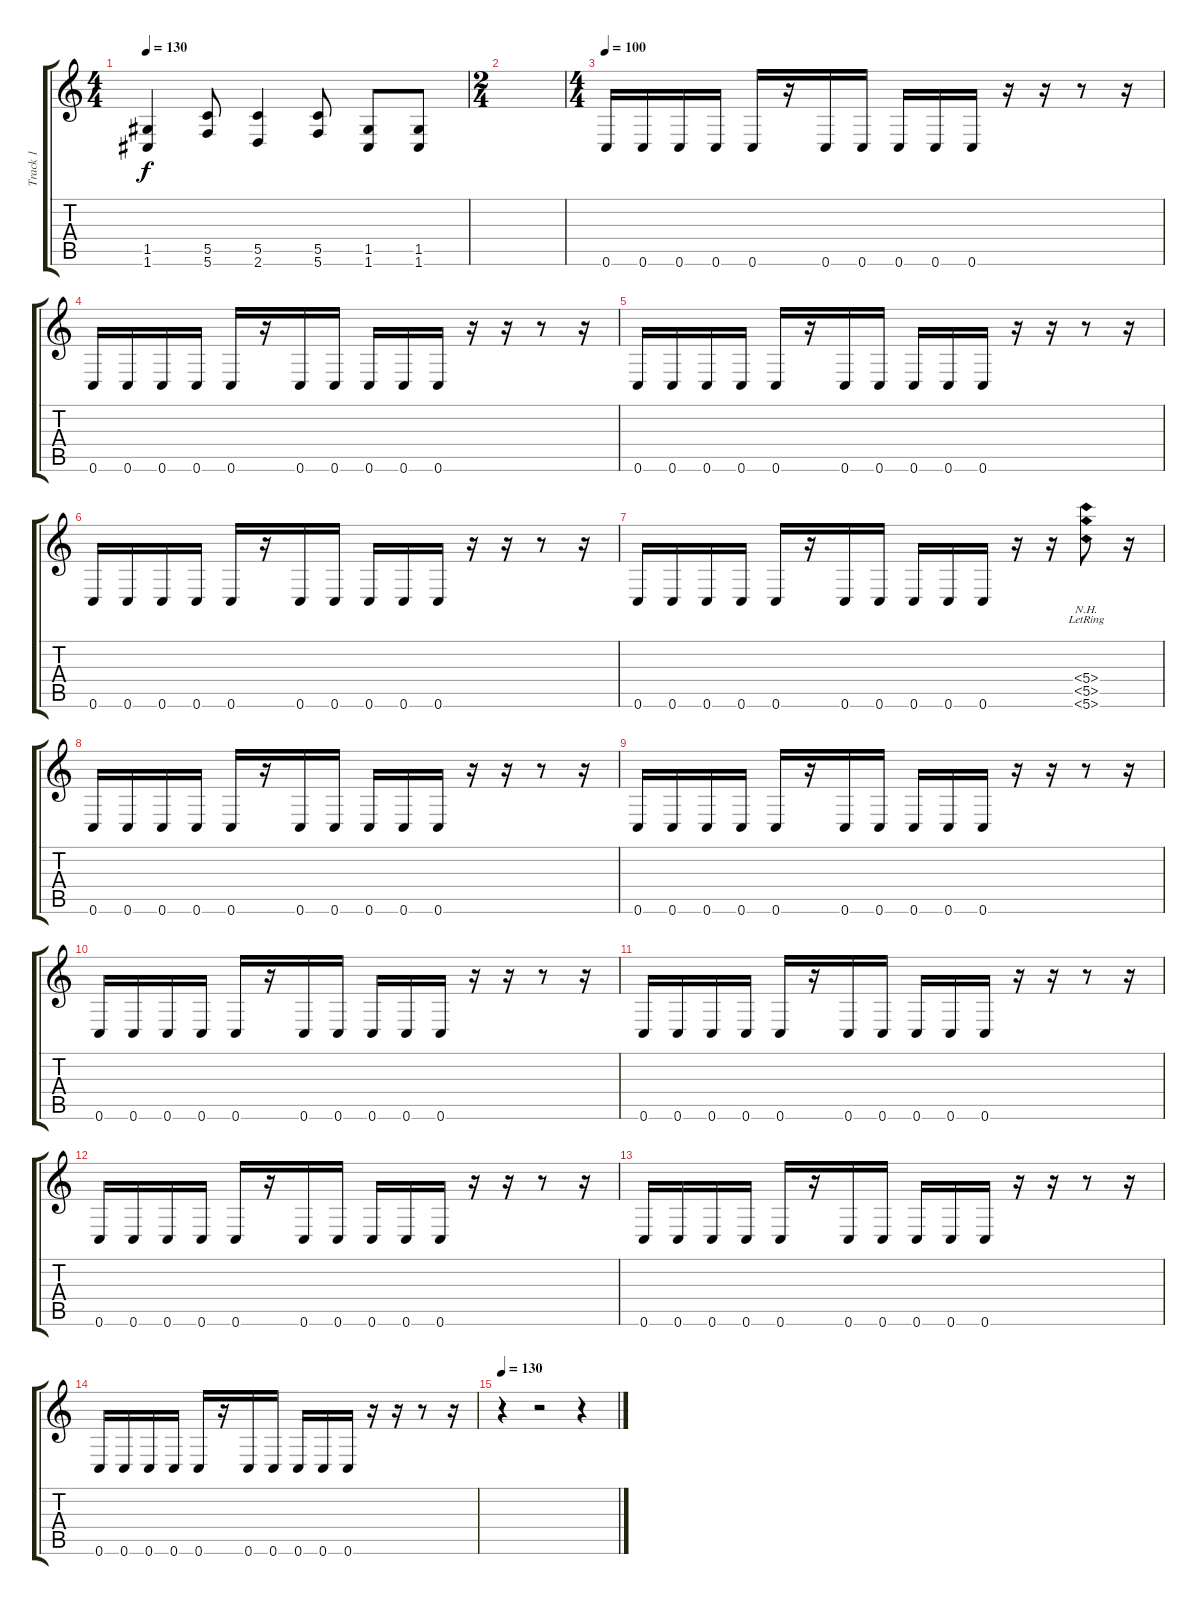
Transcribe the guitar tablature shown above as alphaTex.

\track ("Track 1" "Track 1") {instrument distortionguitar}
\staff {score tabs}
\tuning (D4 A3 F3 C3 G2 C2) {hide}
\ts (4 4)
\tempo 130
\clef g2
\ks c
(1.5 1.6).4{dy f} (5.5 5.6).8 (5.5 2.6).4 (5.5 5.6).8 (1.5 1.6).8 (1.5 1.6).8 |
\ts (2 4)
|
\ts (4 4)
\tempo 100
0.6.16{volume 16} 0.6.16 0.6.16 0.6.16 0.6.16 r.16 0.6.16 0.6.16 0.6.16 0.6.16 0.6.16 r.16 r.16 r.8 r.16 |
0.6.16 0.6.16 0.6.16 0.6.16 0.6.16 r.16 0.6.16 0.6.16 0.6.16 0.6.16 0.6.16 r.16 r.16 r.8 r.16 |
0.6.16 0.6.16 0.6.16 0.6.16 0.6.16 r.16 0.6.16 0.6.16 0.6.16 0.6.16 0.6.16 r.16 r.16 r.8 r.16 |
0.6.16 0.6.16 0.6.16 0.6.16 0.6.16 r.16 0.6.16 0.6.16 0.6.16 0.6.16 0.6.16 r.16 r.16 r.8 r.16 |
0.6.16 0.6.16 0.6.16 0.6.16 0.6.16 r.16 0.6.16 0.6.16 0.6.16 0.6.16 0.6.16 r.16 r.16 (5.4{nh lr} 5.5{nh lr} 5.6{nh lr}).8 r.16 |
0.6.16 0.6.16 0.6.16 0.6.16 0.6.16 r.16 0.6.16 0.6.16 0.6.16 0.6.16 0.6.16 r.16 r.16 r.8 r.16 |
0.6.16 0.6.16 0.6.16 0.6.16 0.6.16 r.16 0.6.16 0.6.16 0.6.16 0.6.16 0.6.16 r.16 r.16 r.8 r.16 |
0.6.16 0.6.16 0.6.16 0.6.16 0.6.16 r.16 0.6.16 0.6.16 0.6.16 0.6.16 0.6.16 r.16 r.16 r.8 r.16 |
0.6.16 0.6.16 0.6.16 0.6.16 0.6.16 r.16 0.6.16 0.6.16 0.6.16 0.6.16 0.6.16 r.16 r.16 r.8 r.16 |
0.6.16 0.6.16 0.6.16 0.6.16 0.6.16 r.16 0.6.16 0.6.16 0.6.16 0.6.16 0.6.16 r.16 r.16 r.8 r.16 |
0.6.16 0.6.16 0.6.16 0.6.16 0.6.16 r.16 0.6.16 0.6.16 0.6.16 0.6.16 0.6.16 r.16 r.16 r.8 r.16 |
0.6.16 0.6.16 0.6.16 0.6.16 0.6.16 r.16 0.6.16 0.6.16 0.6.16 0.6.16 0.6.16 r.16 r.16 r.8 r.16 |
\tempo 130
r.4 r.2 r.4
